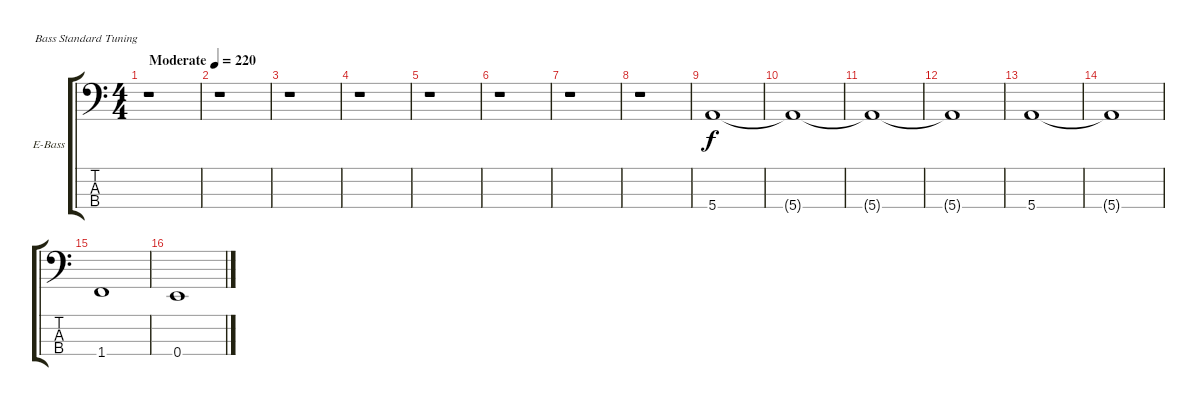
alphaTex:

\bracketExtendMode groupsimilarinstruments
\firstSystemTrackNameOrientation horizontal
\otherSystemsTrackNameOrientation horizontal
\track ("Peter Baltes" "E-Bass") {instrument electricbassfinger}
\staff {score tabs}
\tuning (G2 D2 A1 E1)
\ts (4 4)
\beaming (8 2 2 2 2)
\tempo (220 "Moderate")
\clef f4
\ks c
r.1{dy f instrument electricbassfinger} |
r.1 |
r.1 |
r.1 |
r.1 |
r.1 |
r.1 |
r.1 |
5.4.1 |
5.4{t}.1 |
5.4{t}.1 |
5.4{t}.1 |
5.4.1 |
5.4{t}.1 |
1.4.1 |
0.4.1
